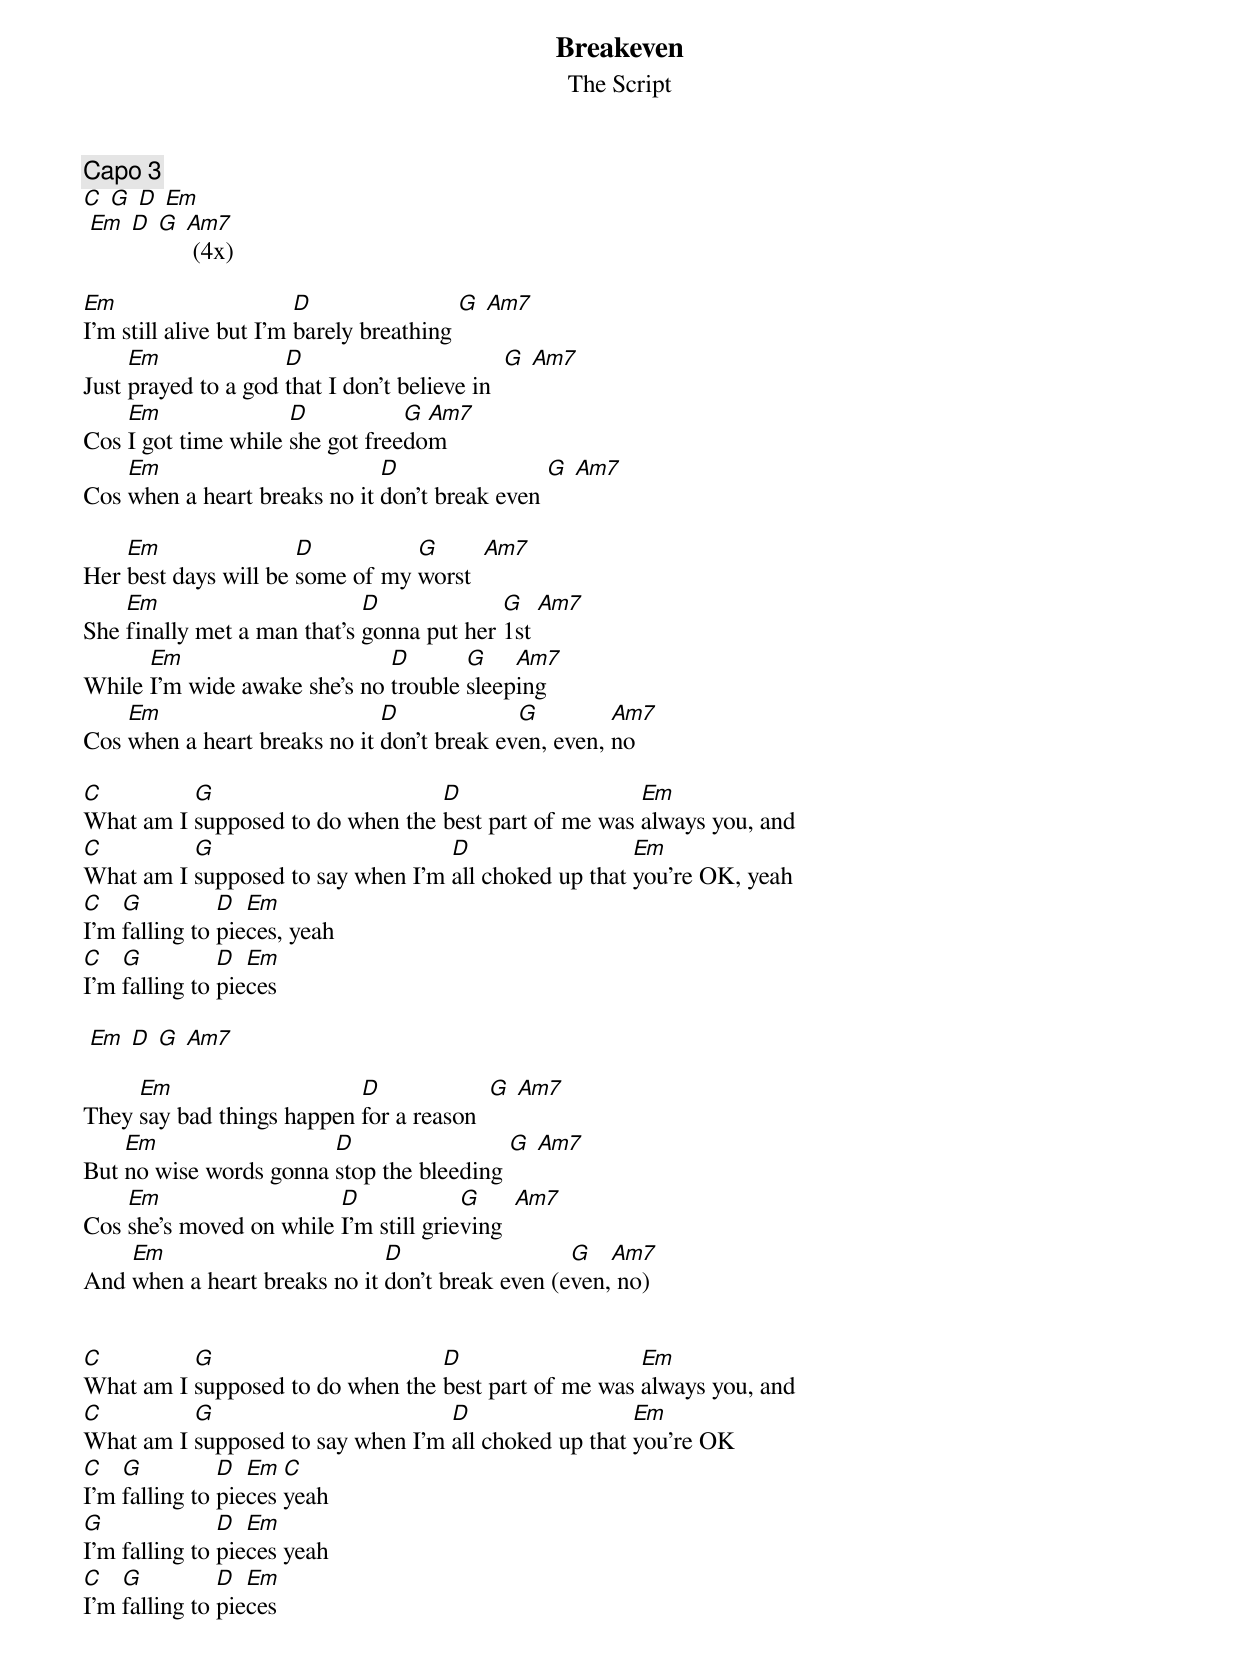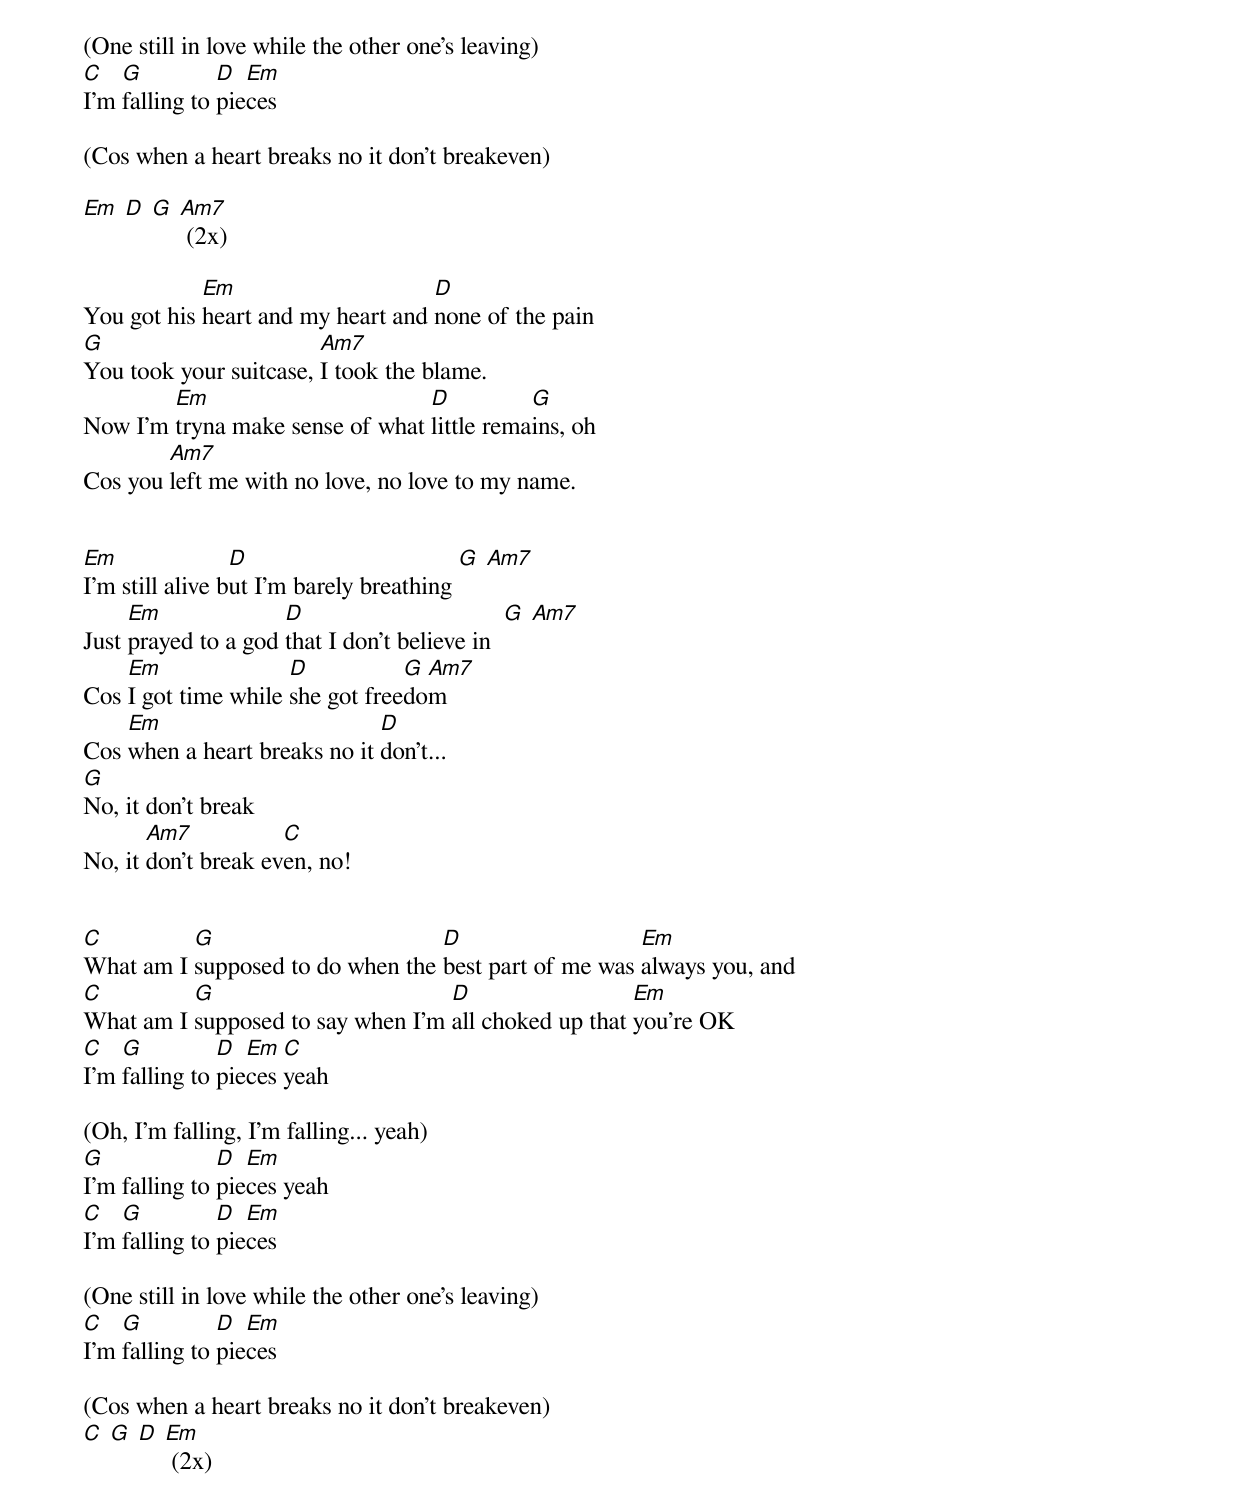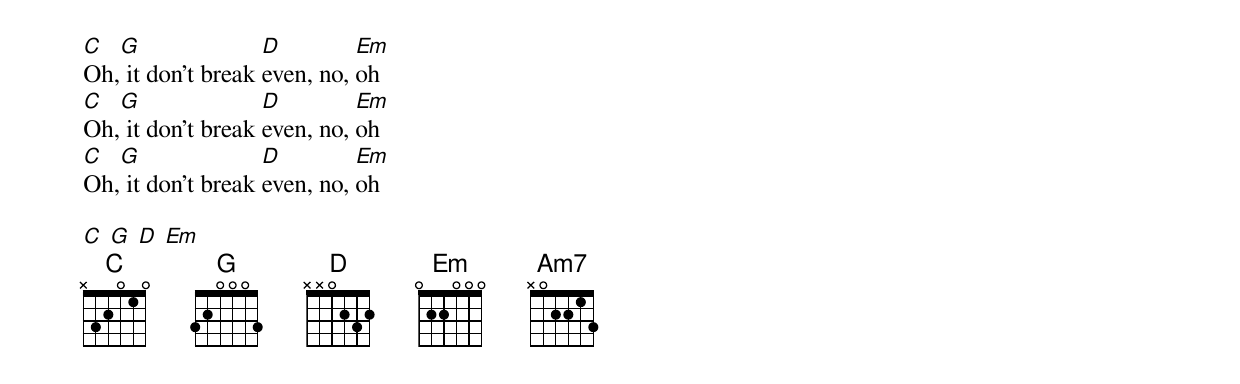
{title: Breakeven}
{subtitle: The Script}

{c:Capo 3}
[C] [G] [D] [Em]
 [Em] [D] [G] [Am7] (4x)

[Em]I'm still alive but I'm [D]barely breathing [G] [Am7]
Just [Em]prayed to a god [D]that I don't believe in  [G] [Am7]
Cos [Em]I got time while [D]she got free[G]do[Am7]m
Cos [Em]when a heart breaks no it [D]don't break even [G] [Am7]

Her [Em]best days will be [D]some of my [G]worst  [Am7]
She [Em]finally met a man that's [D]gonna put her [G]1st [Am7]
While [Em]I'm wide awake she's no [D]trouble [G]sleep[Am7]ing
Cos [Em]when a heart breaks no it [D]don't break ev[G]en, even, [Am7]no

[C]What am I [G]supposed to do when the [D]best part of me was [Em]always you, and
[C]What am I [G]supposed to say when I'm [D]all choked up that [Em]you're OK, yeah
[C]I'm [G]falling to [D]pie[Em]ces, yeah
[C]I'm [G]falling to [D]pie[Em]ces

 [Em] [D] [G] [Am7]

They [Em]say bad things happen [D]for a reason  [G] [Am7]
But [Em]no wise words gonna [D]stop the bleeding [G] [Am7]
Cos [Em]she's moved on while [D]I'm still grie[G]ving  [Am7]
And [Em]when a heart breaks no it [D]don't break even (e[G]ven,[Am7] no)


[C]What am I [G]supposed to do when the [D]best part of me was [Em]always you, and
[C]What am I [G]supposed to say when I'm [D]all choked up that [Em]you're OK
[C]I'm [G]falling to [D]pie[Em]ces [C]yeah
[G]I'm falling to [D]pie[Em]ces yeah
[C]I'm [G]falling to [D]pie[Em]ces

(One still in love while the other one's leaving)
[C]I'm [G]falling to [D]pie[Em]ces

(Cos when a heart breaks no it don't breakeven)

[Em] [D] [G] [Am7] (2x)

You got his [Em]heart and my heart and [D]none of the pain
[G]You took your suitcase, [Am7]I took the blame.
Now I'm [Em]tryna make sense of what [D]little rema[G]ins, oh
Cos you [Am7]left me with no love, no love to my name.


[Em]I'm still alive b[D]ut I'm barely breathing [G] [Am7]
Just [Em]prayed to a god [D]that I don't believe in  [G] [Am7]
Cos [Em]I got time while [D]she got free[G]do[Am7]m
Cos [Em]when a heart breaks no it [D]don't...
[G]No, it don't break
No, it [Am7]don't break ev[C]en, no!


[C]What am I [G]supposed to do when the [D]best part of me was [Em]always you, and
[C]What am I [G]supposed to say when I'm [D]all choked up that [Em]you're OK
[C]I'm [G]falling to [D]pie[Em]ces [C]yeah

(Oh, I'm falling, I'm falling... yeah)
[G]I'm falling to [D]pie[Em]ces yeah
[C]I'm [G]falling to [D]pie[Em]ces

(One still in love while the other one's leaving)
[C]I'm [G]falling to [D]pie[Em]ces

(Cos when a heart breaks no it don't breakeven)
[C] [G] [D] [Em] (2x)

[C]Oh,[G] it don't break [D]even, no, [Em]oh
[C]Oh,[G] it don't break [D]even, no, [Em]oh
[C]Oh,[G] it don't break [D]even, no, [Em]oh

[C] [G] [D] [Em]
